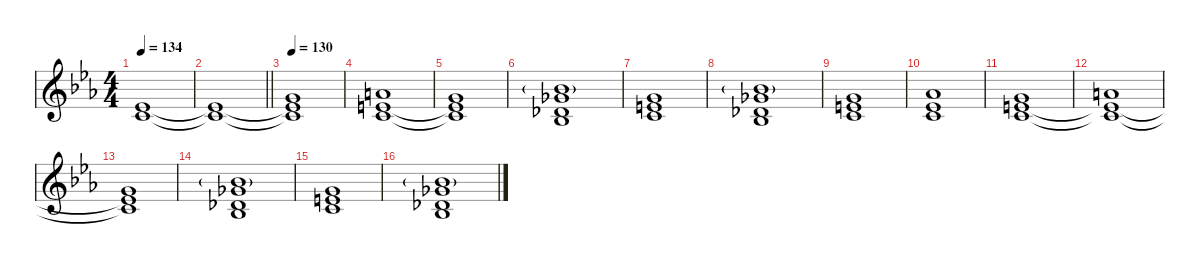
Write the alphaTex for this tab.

\defaultSystemsLayout 4
\hideDynamics
\bracketExtendMode nobrackets
\singleTrackTrackNamePolicy hidden
\multiTrackTrackNamePolicy hidden
\firstSystemTrackNameMode fullname
\otherSystemsTrackNameOrientation horizontal
\track ("Synth" "vln.") {instrument stringensemble1}
\staff {score}
\tuning (E4 C4 G3 C3 G2 C2)
\ts (4 4)
\tempo 134
\clef g2
\ks cminor
(3.2{t acc b} 5.3{t acc forcenatural}).1{dy mf beam Up} |
\barLineRight lightlight
(3.2{t acc b} 5.3{t acc forcenatural}).1{beam Up} |
\tempo 130
(3.1{acc forcenatural} 3.2{t acc b} 5.3{t acc forcenatural}).1{dy f beam Up} |
(5.1{acc forcenatural} 4.2{acc forcenatural} 5.3{acc forcenatural}).1{beam Up} |
(3.1{acc forcenatural} 4.2{t acc forcenatural} 5.3{t acc forcenatural}).1{beam Up} |
(6.1{g acc b} 6.2{acc b} 6.3{acc b} 10.4{acc b}).1{beam Up} |
(0.1{acc forcenatural} 7.2{acc forcenatural} 5.3{acc forcenatural}).1{beam Up} |
(6.1{g acc b} 6.2{acc b} 6.3{acc b} 10.4{acc b}).1{beam Up} |
(0.1{acc forcenatural} 7.2{acc forcenatural} 5.3{acc forcenatural}).1{beam Up} |
(4.1{acc b} 3.2{acc b} 5.3{acc forcenatural}).1{beam Up} |
(3.1{acc forcenatural} 4.2{acc forcenatural} 5.3{acc forcenatural}).1{beam Up} |
(5.1{acc forcenatural} 4.2{t acc forcenatural} 5.3{t acc forcenatural}).1{beam Up} |
(3.1{acc forcenatural} 4.2{t acc forcenatural} 5.3{t acc forcenatural}).1{beam Up} |
(6.1{g acc b} 6.2{acc b} 6.3{acc b} 10.4{acc b}).1{beam Up} |
(0.1{acc forcenatural} 7.2{acc forcenatural} 5.3{acc forcenatural}).1{beam Up} |
(6.1{g acc b} 6.2{acc b} 6.3{acc b} 10.4{acc b}).1{beam Up}
